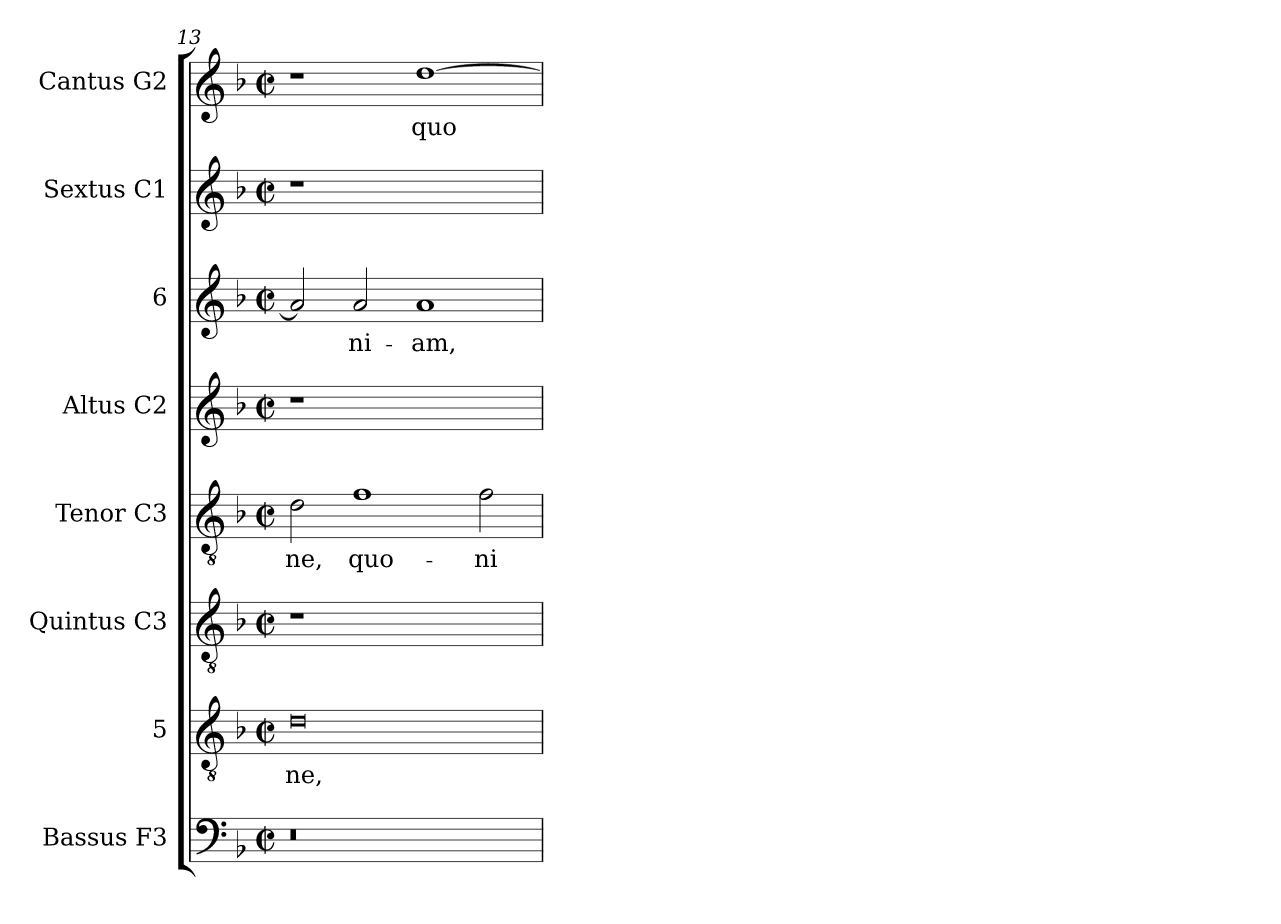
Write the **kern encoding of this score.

**kern	**kern	**text	**kern	**kern	**text	**kern	**kern	**text	**kern	**kern	**text
*part8	*part7	*part7	*part6	*part5	*part5	*part4	*part3	*part3	*part2	*part1	*part1
*staff8	*staff7	*staff7	*staff6	*staff5	*staff5	*staff4	*staff3	*staff3	*staff2	*staff1	*staff1
*I"Bassus  F3	*I"5	*	*I"Quintus  C3	*I"Tenor  C3	*	*I"Altus  C2	*I"6	*	*I"Sextus  C1	*I"Cantus  G2	*
*I'B	*	*	*	*I'T	*	*I'A	*	*	*	*I'C	*
*clefF4	*clefGv2	*	*clefGv2	*clefGv2	*	*clefG2	*clefG2	*	*clefG2	*clefG2	*
*k[b-]	*k[b-]	*	*k[b-]	*k[b-]	*	*k[b-]	*k[b-]	*	*k[b-]	*k[b-]	*
*F:	*F:	*	*F:	*F:	*	*F:	*F:	*	*F:	*F:	*
*M2/2	*M2/2	*	*M2/2	*M2/2	*	*M2/2	*M2/2	*	*M2/2	*M2/2	*
*met(c|)	*met(c|)	*	*met(c|)	*met(c|)	*	*met(c|)	*met(c|)	*	*met(c|)	*met(c|)	*
=13	=13	=13	=13	=13	=13	=13	=13	=13	=13	=13	=13
!	!	!LO:LY:b:rj	!	!	!LO:LY:b:rj	!	!	!LO:LY:b:rj	!	!	!
0r	0d	-ne,	1r	2d\	-ne,	1r	2a/]	--	1r	1r	.
!	!	!	!	!	!LO:LY:b:rj	!	!	!LO:LY:b:rj	!	!	!
.	.	.	.	1f	quo-	.	2a/	-ni-	.	.	.
!	!	!	!	!	!	!	!	!LO:LY:b:rj	!	!	!LO:LY:b:cj
.	.	.	1ryy	.	.	1ryy	1a	-am,	1ryy	[>1dd	quo-
!	!	!	!	!	!LO:LY:b:rj	!	!	!	!	!	!
.	.	.	.	2f\	-ni-	.	.	.	.	.	.
=	=	=	=	=	=	=	=	=	=	=	=
*-	*-	*-	*-	*-	*-	*-	*-	*-	*-	*-	*-
